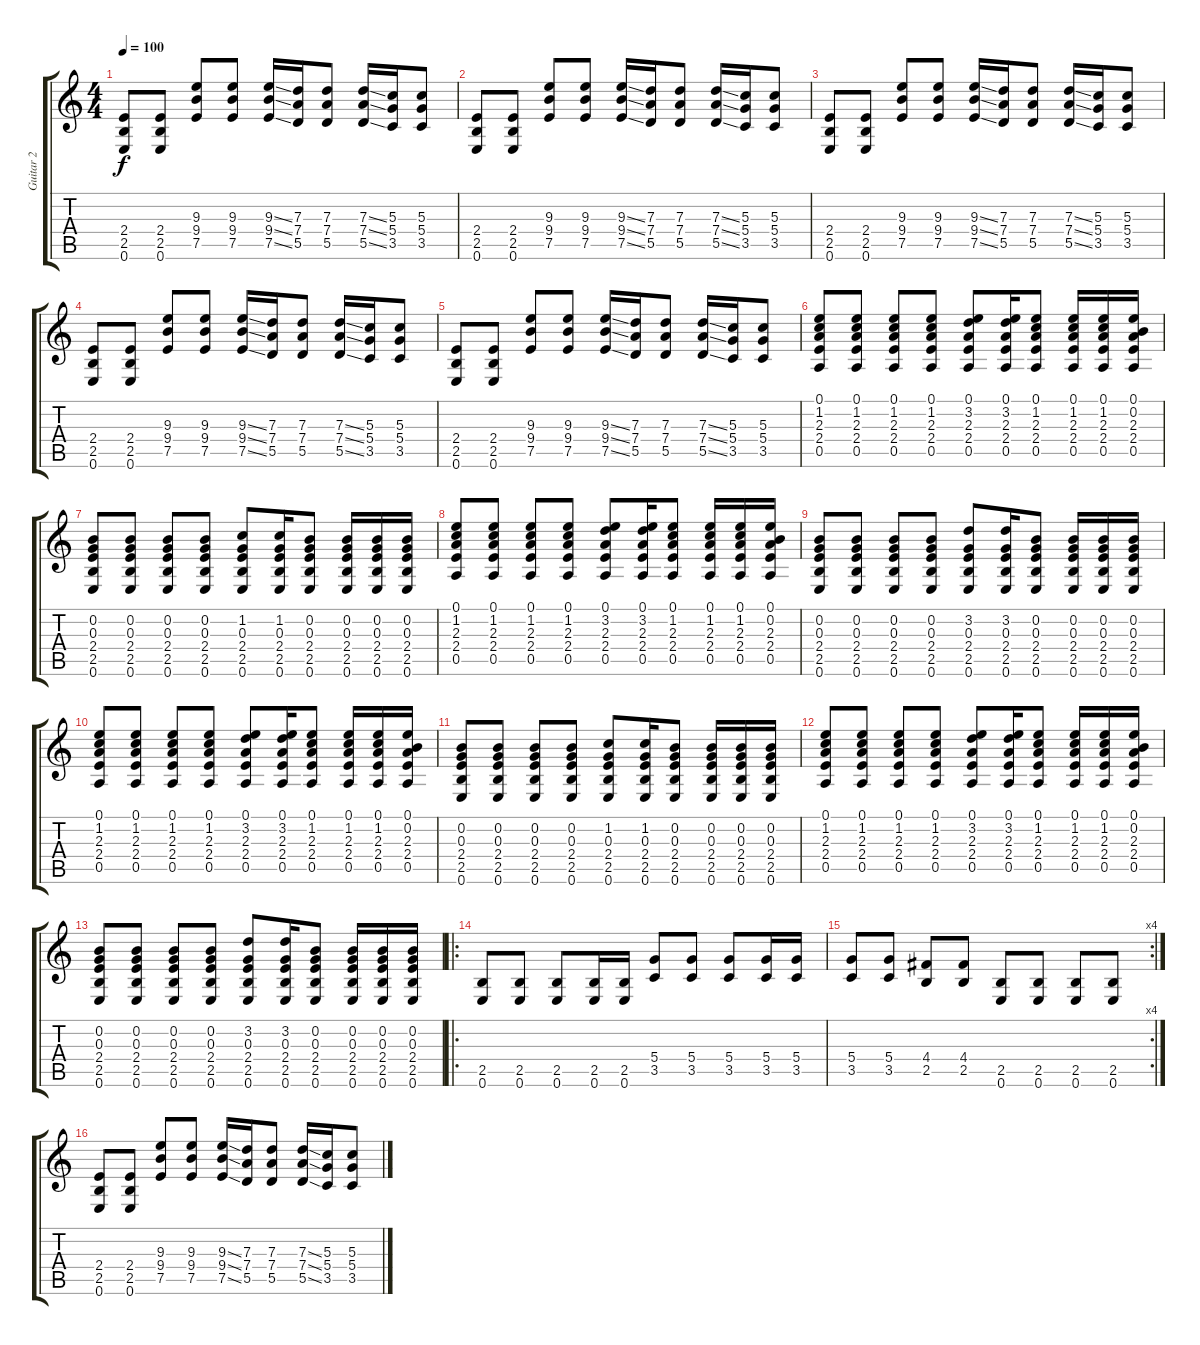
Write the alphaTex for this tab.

\track ("Guitar 2" "Guitar 2") {instrument distortionguitar}
\staff {score tabs}
\tuning (E4 B3 G3 D3 A2 E2) {hide}
\ts (4 4)
\tempo 100
\clef g2
\ks c
(2.4 2.5 0.6).8{dy f} (2.4 2.5 0.6).8 (9.3 9.4 7.5).8 (9.3 9.4 7.5).8 (9.3{ss} 9.4{ss} 7.5{ss}).16 (7.3 7.4 5.5).16 (7.3 7.4 5.5).8 (7.3{ss} 7.4{ss} 5.5{ss}).16 (5.3 5.4 3.5).16 (5.3 5.4 3.5).8 |
(2.4 2.5 0.6).8 (2.4 2.5 0.6).8 (9.3 9.4 7.5).8 (9.3 9.4 7.5).8 (9.3{ss} 9.4{ss} 7.5{ss}).16 (7.3 7.4 5.5).16 (7.3 7.4 5.5).8 (7.3{ss} 7.4{ss} 5.5{ss}).16 (5.3 5.4 3.5).16 (5.3 5.4 3.5).8 |
(2.4 2.5 0.6).8 (2.4 2.5 0.6).8 (9.3 9.4 7.5).8 (9.3 9.4 7.5).8 (9.3{ss} 9.4{ss} 7.5{ss}).16 (7.3 7.4 5.5).16 (7.3 7.4 5.5).8 (7.3{ss} 7.4{ss} 5.5{ss}).16 (5.3 5.4 3.5).16 (5.3 5.4 3.5).8 |
(2.4 2.5 0.6).8 (2.4 2.5 0.6).8 (9.3 9.4 7.5).8 (9.3 9.4 7.5).8 (9.3{ss} 9.4{ss} 7.5{ss}).16 (7.3 7.4 5.5).16 (7.3 7.4 5.5).8 (7.3{ss} 7.4{ss} 5.5{ss}).16 (5.3 5.4 3.5).16 (5.3 5.4 3.5).8 |
(2.4 2.5 0.6).8 (2.4 2.5 0.6).8 (9.3 9.4 7.5).8 (9.3 9.4 7.5).8 (9.3{ss} 9.4{ss} 7.5{ss}).16 (7.3 7.4 5.5).16 (7.3 7.4 5.5).8 (7.3{ss} 7.4{ss} 5.5{ss}).16 (5.3 5.4 3.5).16 (5.3 5.4 3.5).8 |
(0.1 1.2 2.3 2.4 0.5).8 (0.1 1.2 2.3 2.4 0.5).8 (0.1 1.2 2.3 2.4 0.5).8 (0.1 1.2 2.3 2.4 0.5).8 (0.1 3.2 2.3 2.4 0.5).8 (0.1 3.2 2.3 2.4 0.5).16 (0.1 1.2 2.3 2.4 0.5).8 (0.1 1.2 2.3 2.4 0.5).16 (0.1 1.2 2.3 2.4 0.5).16 (0.1 0.2 2.3 2.4 0.5).16 |
(0.2 0.3 2.4 2.5 0.6).8 (0.2 0.3 2.4 2.5 0.6).8 (0.2 0.3 2.4 2.5 0.6).8 (0.2 0.3 2.4 2.5 0.6).8 (1.2 0.3 2.4 2.5 0.6).8 (1.2 0.3 2.4 2.5 0.6).16 (0.2 0.3 2.4 2.5 0.6).8 (0.2 0.3 2.4 2.5 0.6).16 (0.2 0.3 2.4 2.5 0.6).16 (0.2 0.3 2.4 2.5 0.6).16 |
(0.1 1.2 2.3 2.4 0.5).8 (0.1 1.2 2.3 2.4 0.5).8 (0.1 1.2 2.3 2.4 0.5).8 (0.1 1.2 2.3 2.4 0.5).8 (0.1 3.2 2.3 2.4 0.5).8 (0.1 3.2 2.3 2.4 0.5).16 (0.1 1.2 2.3 2.4 0.5).8 (0.1 1.2 2.3 2.4 0.5).16 (0.1 1.2 2.3 2.4 0.5).16 (0.1 0.2 2.3 2.4 0.5).16 |
(0.2 0.3 2.4 2.5 0.6).8 (0.2 0.3 2.4 2.5 0.6).8 (0.2 0.3 2.4 2.5 0.6).8 (0.2 0.3 2.4 2.5 0.6).8 (3.2 0.3 2.4 2.5 0.6).8 (3.2 0.3 2.4 2.5 0.6).16 (0.2 0.3 2.4 2.5 0.6).8 (0.2 0.3 2.4 2.5 0.6).16 (0.2 0.3 2.4 2.5 0.6).16 (0.2 0.3 2.4 2.5 0.6).16 |
(0.1 1.2 2.3 2.4 0.5).8 (0.1 1.2 2.3 2.4 0.5).8 (0.1 1.2 2.3 2.4 0.5).8 (0.1 1.2 2.3 2.4 0.5).8 (0.1 3.2 2.3 2.4 0.5).8 (0.1 3.2 2.3 2.4 0.5).16 (0.1 1.2 2.3 2.4 0.5).8 (0.1 1.2 2.3 2.4 0.5).16 (0.1 1.2 2.3 2.4 0.5).16 (0.1 0.2 2.3 2.4 0.5).16 |
(0.2 0.3 2.4 2.5 0.6).8 (0.2 0.3 2.4 2.5 0.6).8 (0.2 0.3 2.4 2.5 0.6).8 (0.2 0.3 2.4 2.5 0.6).8 (1.2 0.3 2.4 2.5 0.6).8 (1.2 0.3 2.4 2.5 0.6).16 (0.2 0.3 2.4 2.5 0.6).8 (0.2 0.3 2.4 2.5 0.6).16 (0.2 0.3 2.4 2.5 0.6).16 (0.2 0.3 2.4 2.5 0.6).16 |
(0.1 1.2 2.3 2.4 0.5).8 (0.1 1.2 2.3 2.4 0.5).8 (0.1 1.2 2.3 2.4 0.5).8 (0.1 1.2 2.3 2.4 0.5).8 (0.1 3.2 2.3 2.4 0.5).8 (0.1 3.2 2.3 2.4 0.5).16 (0.1 1.2 2.3 2.4 0.5).8 (0.1 1.2 2.3 2.4 0.5).16 (0.1 1.2 2.3 2.4 0.5).16 (0.1 0.2 2.3 2.4 0.5).16 |
(0.2 0.3 2.4 2.5 0.6).8 (0.2 0.3 2.4 2.5 0.6).8 (0.2 0.3 2.4 2.5 0.6).8 (0.2 0.3 2.4 2.5 0.6).8 (3.2 0.3 2.4 2.5 0.6).8 (3.2 0.3 2.4 2.5 0.6).16 (0.2 0.3 2.4 2.5 0.6).8 (0.2 0.3 2.4 2.5 0.6).16 (0.2 0.3 2.4 2.5 0.6).16 (0.2 0.3 2.4 2.5 0.6).16 |
\ro
(2.5 0.6).8 (2.5 0.6).8 (2.5 0.6).8 (2.5 0.6).16 (2.5 0.6).16 (5.4 3.5).8 (5.4 3.5).8 (5.4 3.5).8 (5.4 3.5).16 (5.4 3.5).16 |
\rc 4
(5.4 3.5).8 (5.4 3.5).8 (4.4 2.5).8 (4.4 2.5).8 (2.5 0.6).8 (2.5 0.6).8 (2.5 0.6).8 (2.5 0.6).8 |
(2.4 2.5 0.6).8 (2.4 2.5 0.6).8 (9.3 9.4 7.5).8 (9.3 9.4 7.5).8 (9.3{ss} 9.4{ss} 7.5{ss}).16 (7.3 7.4 5.5).16 (7.3 7.4 5.5).8 (7.3{ss} 7.4{ss} 5.5{ss}).16 (5.3 5.4 3.5).16 (5.3 5.4 3.5).8
